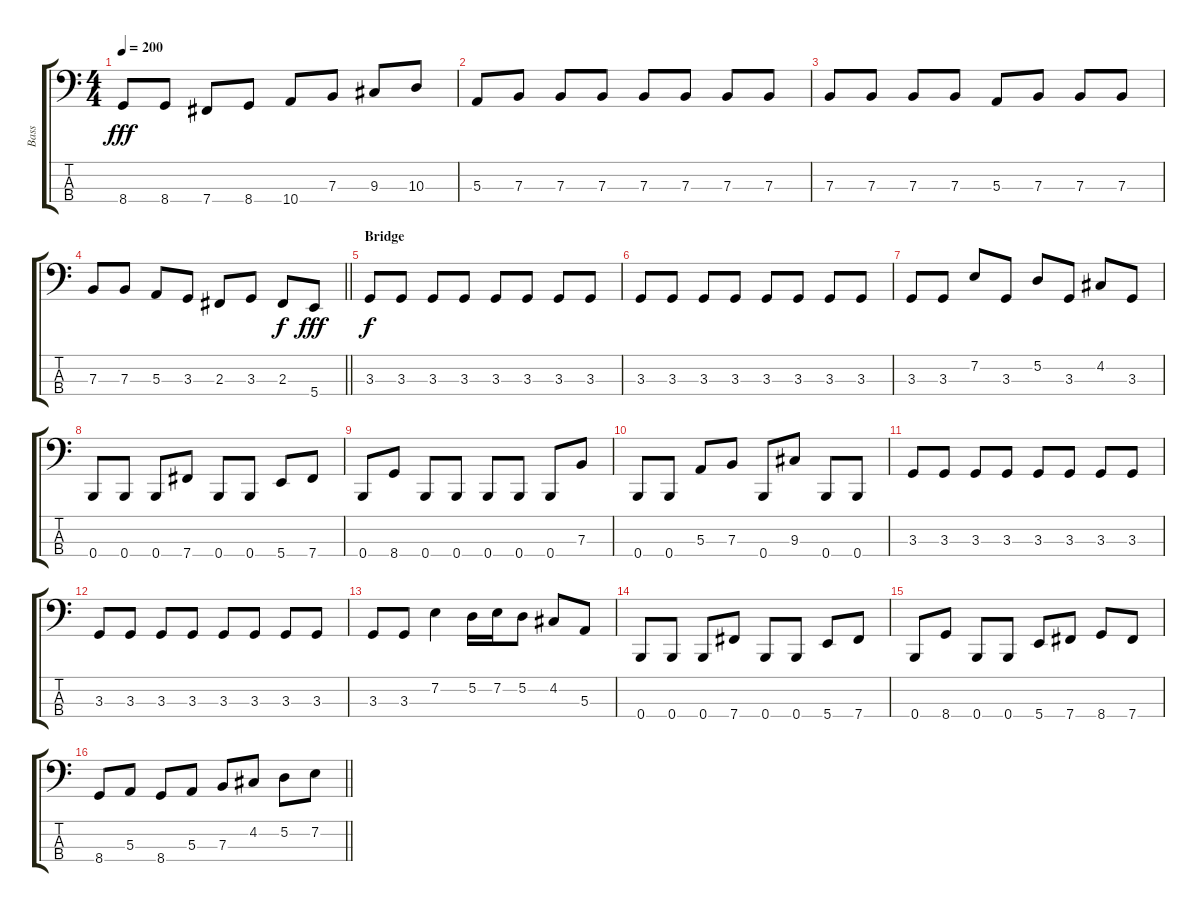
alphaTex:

\track ("Bass" "Bass") {instrument electricbassfinger}
\staff {score tabs}
\tuning (D2 A1 E1 B0) {hide}
\ts (4 4)
\tempo 200
\clef f4
\ks c
8.4.8{dy fff} 8.4.8 7.4.8 8.4.8 10.4.8 7.3.8 9.3.8 10.3.8 |
5.3.8 7.3.8 7.3.8 7.3.8 7.3.8 7.3.8 7.3.8 7.3.8 |
7.3.8 7.3.8 7.3.8 7.3.8 5.3.8 7.3.8 7.3.8 7.3.8 |
\barLineRight lightlight
7.3.8 7.3.8 5.3.8 3.3.8 2.3.8 3.3.8 2.3.8{dy f} 5.4.8{dy fff} |
\section ("" "Bridge")
3.3.8{dy f} 3.3.8 3.3.8 3.3.8 3.3.8 3.3.8 3.3.8 3.3.8 |
3.3.8 3.3.8 3.3.8 3.3.8 3.3.8 3.3.8 3.3.8 3.3.8 |
3.3.8 3.3.8 7.2.8 3.3.8 5.2.8 3.3.8 4.2.8 3.3.8 |
0.4.8 0.4.8 0.4.8 7.4.8 0.4.8 0.4.8 5.4.8 7.4.8 |
0.4.8 8.4.8 0.4.8 0.4.8 0.4.8 0.4.8 0.4.8 7.3.8 |
0.4.8 0.4.8 5.3.8 7.3.8 0.4.8 9.3.8 0.4.8 0.4.8 |
3.3.8 3.3.8 3.3.8 3.3.8 3.3.8 3.3.8 3.3.8 3.3.8 |
3.3.8 3.3.8 3.3.8 3.3.8 3.3.8 3.3.8 3.3.8 3.3.8 |
3.3.8 3.3.8 7.2.4 5.2.16 7.2.16 5.2.8 4.2.8 5.3.8 |
0.4.8 0.4.8 0.4.8 7.4.8 0.4.8 0.4.8 5.4.8 7.4.8 |
0.4.8 8.4.8 0.4.8 0.4.8 5.4.8 7.4.8 8.4.8 7.4.8 |
\barLineRight lightlight
8.4.8 5.3.8 8.4.8 5.3.8 7.3.8 4.2.8 5.2.8 7.2.8
